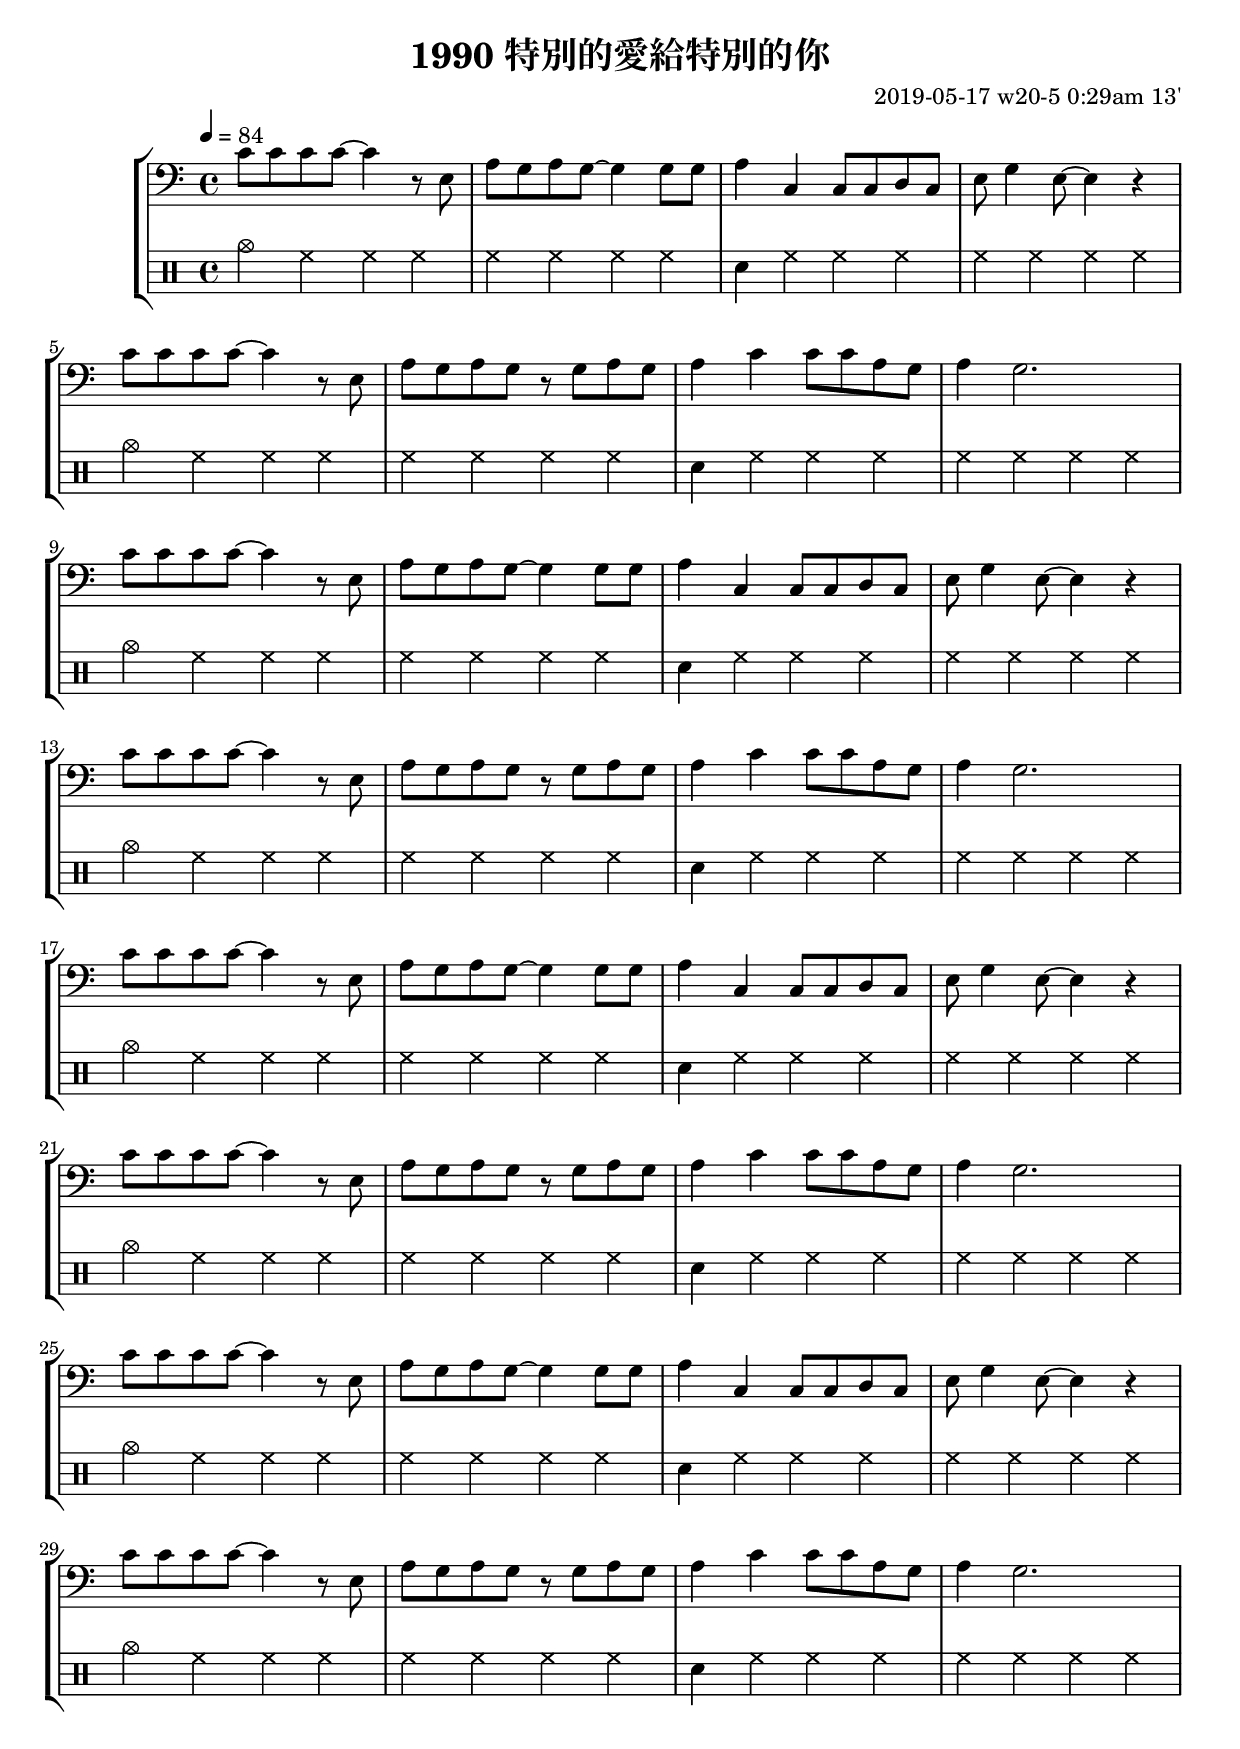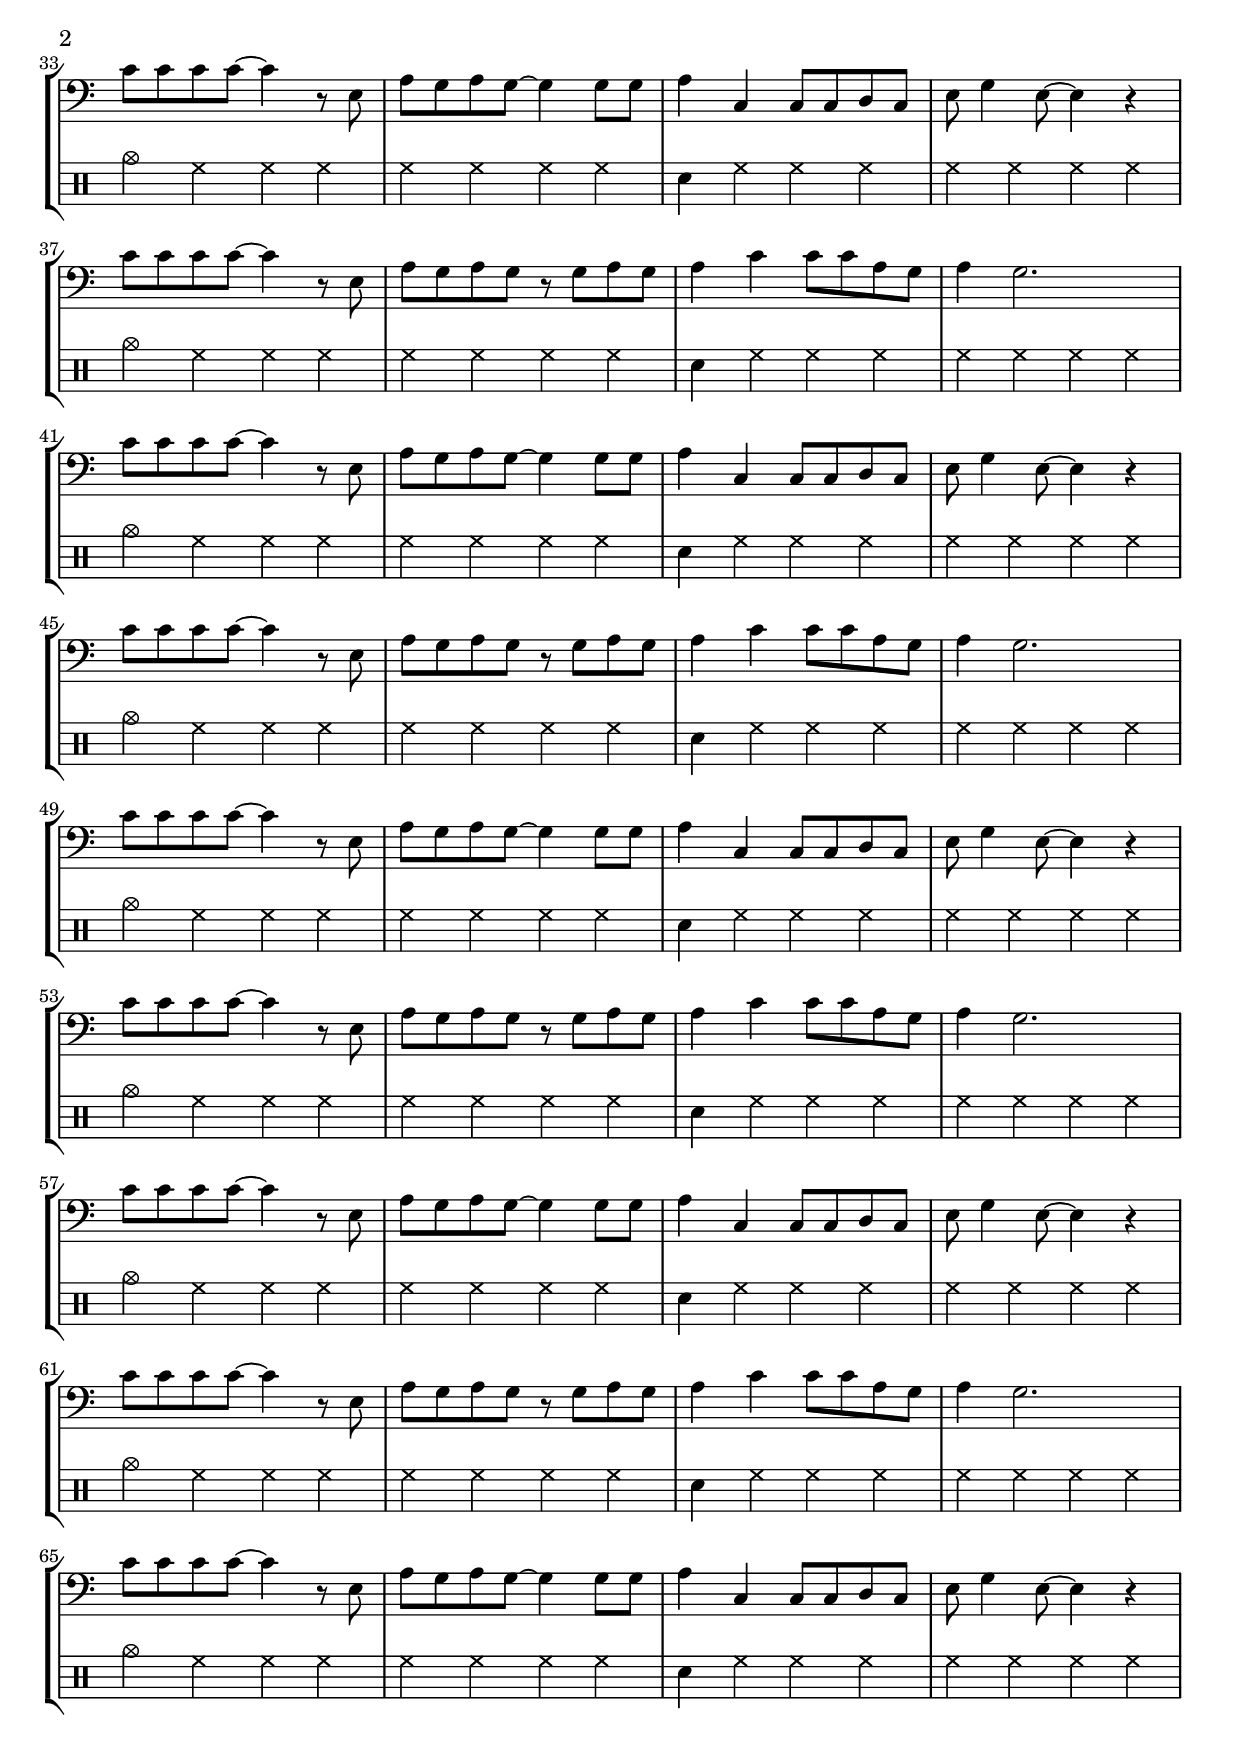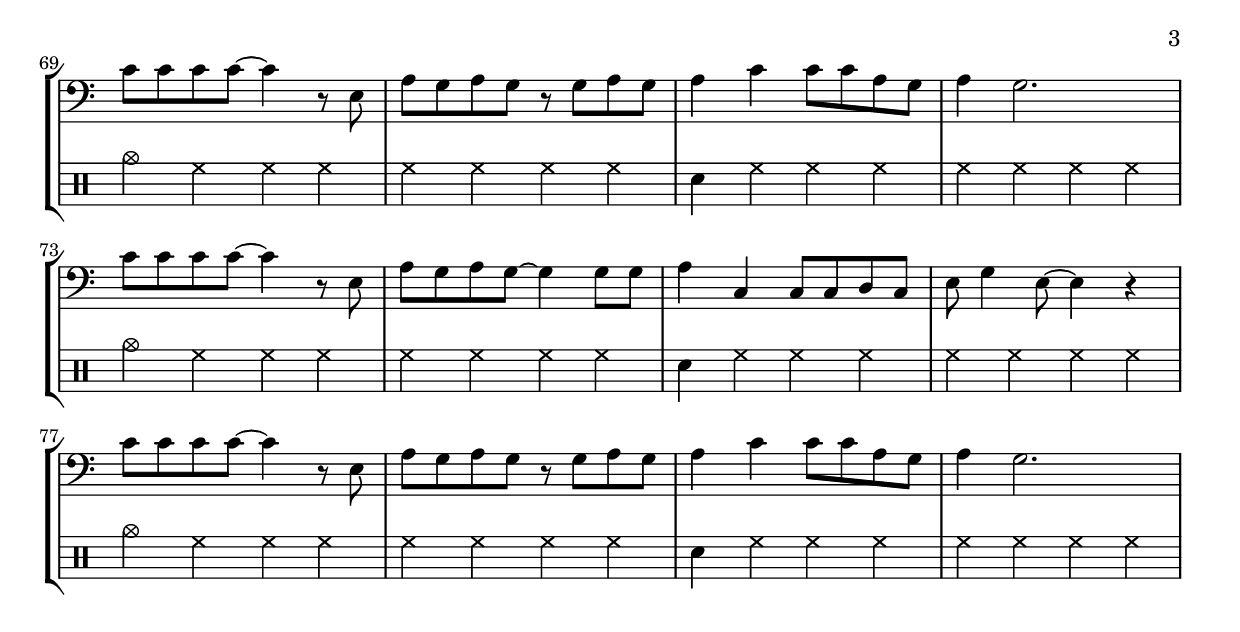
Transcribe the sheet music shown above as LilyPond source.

\header {
  title = "1990 特別的愛給特別的你"
  composer = "2019-05-17 w20-5 0:29am 13'"
}
\language english

%2019/08/14 w33/3 3:45am
metronome = \drummode{
 crashcymbal hh hh hh |
 hh hh hh hh |
 sn hh hh hh |
 hh hh hh hh |
 cymc hh hh hh |
 hh hh hh hh |
 sn hh hh hh |
 hh hh hh hh |
 %hh hh hh hh |

 


}

brokenChord =  \transpose c c' {
  c e g e |
  c e g e |
  c e g e |
  c e g e |
  c e g e |
  c e g e |
  c e g e |
  c e g e |
  % c e g e |
}

#(define (myDynamics dynamic)
    (if (equal? dynamic "rfz")
      0.9
      (default-dynamic-absolute-volume dynamic)))

repeatTimes = 10
%60s/84 beats * 9 bars*4 beats per bar*10 times = 0.7 * 360

\score {
  \new StaffGroup <<



  \transpose c c,{ %as

  %2019/08/15 w32/4 11:52am
  %\new Staff \with {midiInstrument = #"acoustic guitar (steel)"}
 % \new Staff \with {midiInstrument = #"overdriven guitar"}
  %\new Staff \with {midiInstrument = #"flute"}

 % \set Score.dynamicAbsoluteVolumeFunction = #myDynamics
  \relative c' {
    \key c \major
    \clef bass
    \tempo 4=84
    
    
    \repeat unfold \repeatTimes {
    c'8 c c c ~ c4 r8 e,|
    a g a g~ g4 

    g8 g |
    a4 c, c8 c d c|
    e g4 e8~ e4 r | \break

    c'8 c c c ~ c4 r8 e,| 
    a g a g r g a g
    a4 c c8 c a g
    a4 g2.%~ | g1 |
     \break

   

    
    }


    }



  }

  \drums {\repeat unfold \repeatTimes \metronome}
  
  %\new Staff {\repeat unfold \repeatTimes \brokenChord}
  >>

  \layout {}
  \midi {}
}